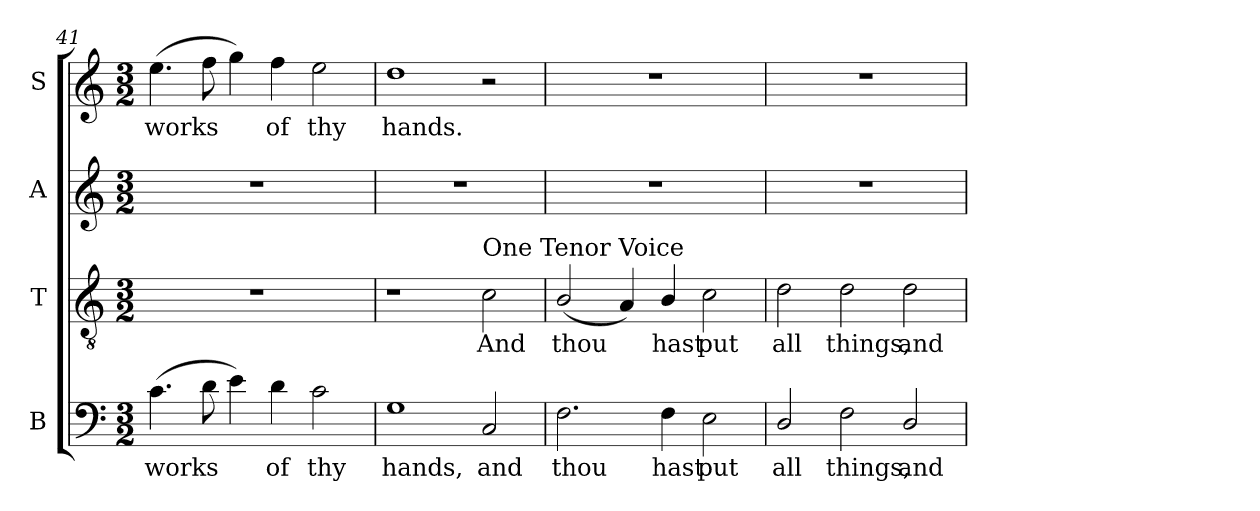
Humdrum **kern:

**kern	**text	**kern	**text	**kern	**kern	**text
*part4	*part4	*part3	*part3	*part2	*part1	*part1
*staff4	*staff4	*staff3	*staff3	*staff2	*staff1	*staff1
*I"B	*	*I"T	*	*I"A	*I"S	*
*I'B	*	*I'T	*	*I'A	*I'S	*
*clefF4	*	*clefGv2	*	*clefG2	*clefG2	*
*	*	*ITrd7c12	*	*	*	*
*k[]	*	*k[]	*	*k[]	*k[]	*
*C:	*	*C:	*	*C:	*C:	*
*M3/2	*	*M3/2	*	*M3/2	*M3/2	*
=41	=41	=41	=41	=41	=41	=41
!	!LO:LY:b:color=#000000	!LO:N:vis=1	!	!LO:N:vis=1	!	!
!	!	!	!	!	!	!LO:LY:b:color=#000000
(4.ci\	works	1.r	.	1.r	(4.eei\	works
8di\	.	.	.	.	8ffi\	.
4ei\)	.	.	.	.	4ggi\)	.
!	!LO:LY:b:color=#000000	!	!	!	!	!
!	!	!	!	!	!	!LO:LY:b:color=#000000
4di\	of	.	.	.	4ffi\	of
!	!LO:LY:b:color=#000000	!	!	!	!	!
!	!	!	!	!	!	!LO:LY:b:color=#000000
2ci\	thy	.	.	.	2eei\	thy
=42	=42	=42	=42	=42	=42	=42
!	!LO:LY:b:color=#000000	!	!	!LO:N:vis=1	!	!
!	!	!	!	!	!	!LO:LY:b:color=#000000
1Gi	hands,	1r	.	1.r	1ddi	hands.
!	!LO:LY:b:color=#000000	!	!	!	!	!
!	!	!LO:TX:a:t=One Tenor Voice	!	!	!	!
!	!	!	!LO:LY:b:color=#000000	!	!	!
2Ci/	and	2Ci\	And	.	2r	.
=43	=43	=43	=43	=43	=43	=43
!	!LO:LY:b:color=#000000	!	!	!	!	!
!	!	!	!LO:LY:b:color=#000000	!LO:N:vis=1	!LO:N:vis=1	!
2.Fi\	thou	(2BBi/	thou	1.r	1.r	.
.	.	4AAi/)	.	.	.	.
!	!LO:LY:b:color=#000000	!	!	!	!	!
!	!	!	!LO:LY:b:color=#000000	!	!	!
4Fi\	hast	4BBi/	hast	.	.	.
!	!LO:LY:b:color=#000000	!	!	!	!	!
!	!	!	!LO:LY:b:color=#000000	!	!	!
2Ei\	put	2Ci\	put	.	.	.
=44	=44	=44	=44	=44	=44	=44
!	!LO:LY:b:color=#000000	!	!	!	!	!
!	!	!	!LO:LY:b:color=#000000	!LO:N:vis=1	!LO:N:vis=1	!
2Di/	all	2Di\	all	1.r	1.r	.
!	!LO:LY:b:color=#000000	!	!	!	!	!
!	!	!	!LO:LY:b:color=#000000	!	!	!
2Fi\	things,	2Di\	things,	.	.	.
!	!LO:LY:b:color=#000000	!	!	!	!	!
!	!	!	!LO:LY:b:color=#000000	!	!	!
2Di/	and	2Di\	and	.	.	.
=	=	=	=	=	=	=
*-	*-	*-	*-	*-	*-	*-
